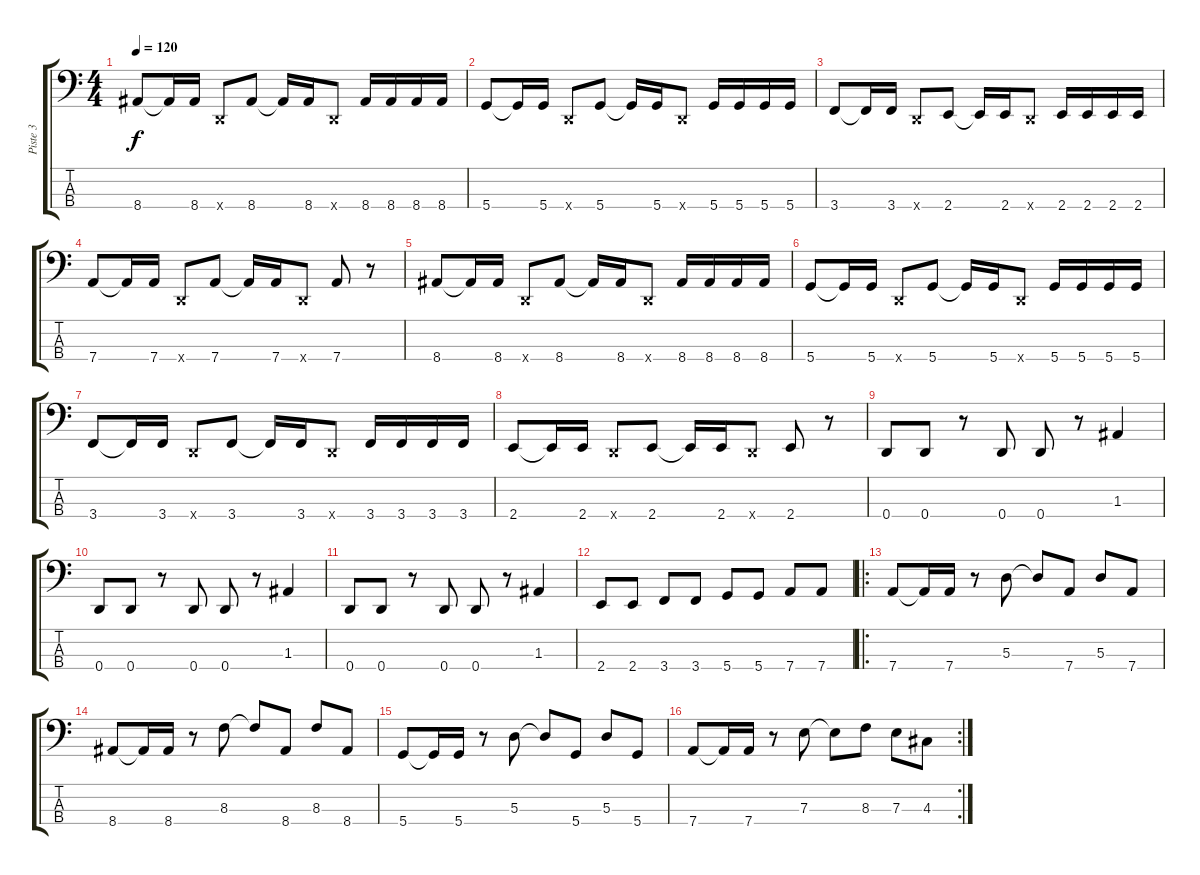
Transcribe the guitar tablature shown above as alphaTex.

\track ("Piste 3" "Piste 3") {instrument slapbass1}
\staff {score tabs}
\tuning (G2 D2 A1 D1) {hide}
\ts (4 4)
\tempo 120
\clef f4
\ks c
8.4.8{dy f} 8.4{t}.16 8.4.16 0.4{x}.8 8.4.8 8.4{t}.16 8.4.16 0.4{x}.8 8.4.16 8.4.16 8.4.16 8.4.16 |
5.4.8 5.4{t}.16 5.4.16 0.4{x}.8 5.4.8 5.4{t}.16 5.4.16 0.4{x}.8 5.4.16 5.4.16 5.4.16 5.4.16 |
3.4.8 3.4{t}.16 3.4.16 0.4{x}.8 2.4.8 2.4{t}.16 2.4.16 0.4{x}.8 2.4.16 2.4.16 2.4.16 2.4.16 |
7.4.8 7.4{t}.16 7.4.16 0.4{x}.8 7.4.8 7.4{t}.16 7.4.16 0.4{x}.8 7.4.8 r.8 |
8.4.8 8.4{t}.16 8.4.16 0.4{x}.8 8.4.8 8.4{t}.16 8.4.16 0.4{x}.8 8.4.16 8.4.16 8.4.16 8.4.16 |
5.4.8 5.4{t}.16 5.4.16 0.4{x}.8 5.4.8 5.4{t}.16 5.4.16 0.4{x}.8 5.4.16 5.4.16 5.4.16 5.4.16 |
3.4.8 3.4{t}.16 3.4.16 0.4{x}.8 3.4.8 3.4{t}.16 3.4.16 0.4{x}.8 3.4.16 3.4.16 3.4.16 3.4.16 |
2.4.8 2.4{t}.16 2.4.16 0.4{x}.8 2.4.8 2.4{t}.16 2.4.16 0.4{x}.8 2.4.8 r.8 |
0.4.8 0.4.8 r.8 0.4.8 0.4.8 r.8 1.3.4 |
0.4.8 0.4.8 r.8 0.4.8 0.4.8 r.8 1.3.4 |
0.4.8 0.4.8 r.8 0.4.8 0.4.8 r.8 1.3.4 |
2.4.8 2.4.8 3.4.8 3.4.8 5.4.8 5.4.8 7.4.8 7.4.8 |
\ro
7.4.8 7.4{t}.16 7.4.16 r.8 5.3.8 5.3{t}.8 7.4.8 5.3.8 7.4.8 |
8.4.8 8.4{t}.16 8.4.16 r.8 8.3.8 8.3{t}.8 8.4.8 8.3.8 8.4.8 |
5.4.8 5.4{t}.16 5.4.16 r.8 5.3.8 5.3{t}.8 5.4.8 5.3.8 5.4.8 |
\rc 2
7.4.8 7.4{t}.16 7.4.16 r.8 7.3.8 7.3{t}.8 8.3.8 7.3.8 4.3.8
